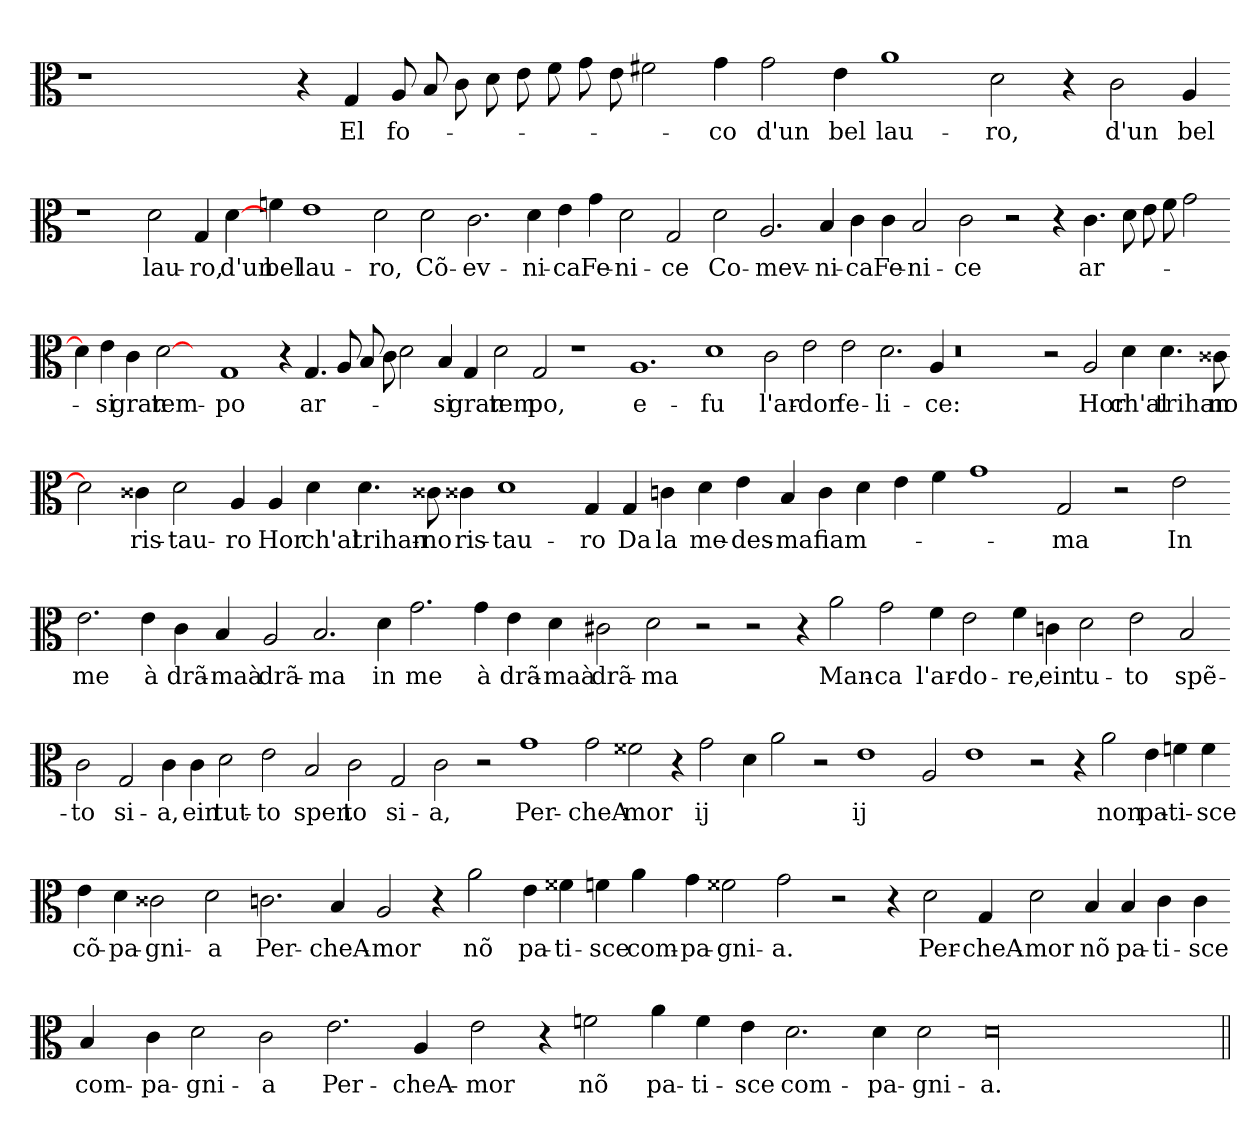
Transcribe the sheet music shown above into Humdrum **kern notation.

**kern	**text
*part1	*part1
*staff1	*staff1
*clefC3	*
*k[]	*
=	=
1r	.
1ryy	.
4r	.
4G	El
8A	fo-
8B	.
8c\	.
8d	.
8e	.
8f	.
8g	.
8e	.
2f#X	.
4g	co
2g	d'un
4e	bel
1a	lau-
2d	ro,
4r	.
2c	d'un
4A	bel
=-	=-
1r	.
2d	lau-
4G	ro,
[4d	d'un
4f	bel
1e	lau-
2d	ro,
2d	Cõ-
2.c	ev-
4d	ni-
4e	ca
4g	Fe-
2d	ni-
2G	ce
2d	Co-
2.A	mev-
4B	ni-
4c	ca
4c	Fe-
2B	ni-
2c	ce
2r	.
4r	.
4.c	ar-
8d	.
8e	.
8f	.
2g	.
=-	=-
4d]	.
4e	si
4c	gran
[2d	tem-
4ryy	.
1G	po
4r	.
4.G	ar-
8A	.
8B	.
8c	.
2d	.
4B	si
4G	gran
2d	tem-
2G	po,
1r	.
1.A	e-
1d	fu
2c	l'ar-
2e	dor
2e	fe-
2.d	li-
4A	ce:
0r	.
2r	.
2A	Hor
4d	ch'al-
4.d	trihan-
8c##X	no
=-	=-
2d]	.
4c##X	ris-
2d	tau-
4A	ro
4A	Hor
4d	ch'al
4.d	trihan-
8c##X	no
4c##X	ris-
1d	tau-
4G	ro
4G	Da
4c	la
4d	me-
4e	des-
4B	ma
4c	fiam-
4d	.
4e	.
4f	.
1g	.
2G	ma
2r	.
2e	In
=-	=-
2.e	me
4e	à
4c	drã-
4B	maà
2A	drã-
2.B	ma
4d	in
2.g	me
4g	à
4e	drã-
4d	maà
2c#X	drã-
2d	ma
2r	.
2r	.
4r	.
2a	Man-
2g	ca
4f	l'ar-
2e	do-
4f	re,
4c	ein
2d	tu-
2e	to
2B	spẽ-
=-	=-
2c	to
2G	si-
4c	a,
4c	ein
2d	tut-
2e	to
2B	spen-
2c	to
2G	si-
2c	a,
2r	.
1g	Per-
2g	cheA-
2f##X	mor
4r	.
2g	ij
4d	.
2a	.
2r	.
1e	ij
2A	.
1e	.
2r	.
4r	.
2a	non
4e	pa-
4f	ti-
4f	sce
=-	=-
4e	cõ-
4d	pa-
2c##X	gni-
2d	a
2.c	Per-
4B	cheA-
2A	mor
4r	.
2a	nõ
4e	pa-
4f##X	ti-
4f	sce
4a	com-
4g	pa-
2f##X	gni-
2g	a.
2r	.
4r	.
2d	Per-
4G	cheA-
2d	mor
4B	nõ
4B	pa-
4c	ti-
4c	sce
=-	=-
4B	com-
4c	pa-
2d	gni-
2c	a
2.e	Per-
4A	cheA-
2e	mor
4r	.
2f	nõ
4a	pa-
4f	ti-
4e	sce
2.d	com-
4d	pa-
2d	gni-
00d	a.
=||	=||
*-	*-
